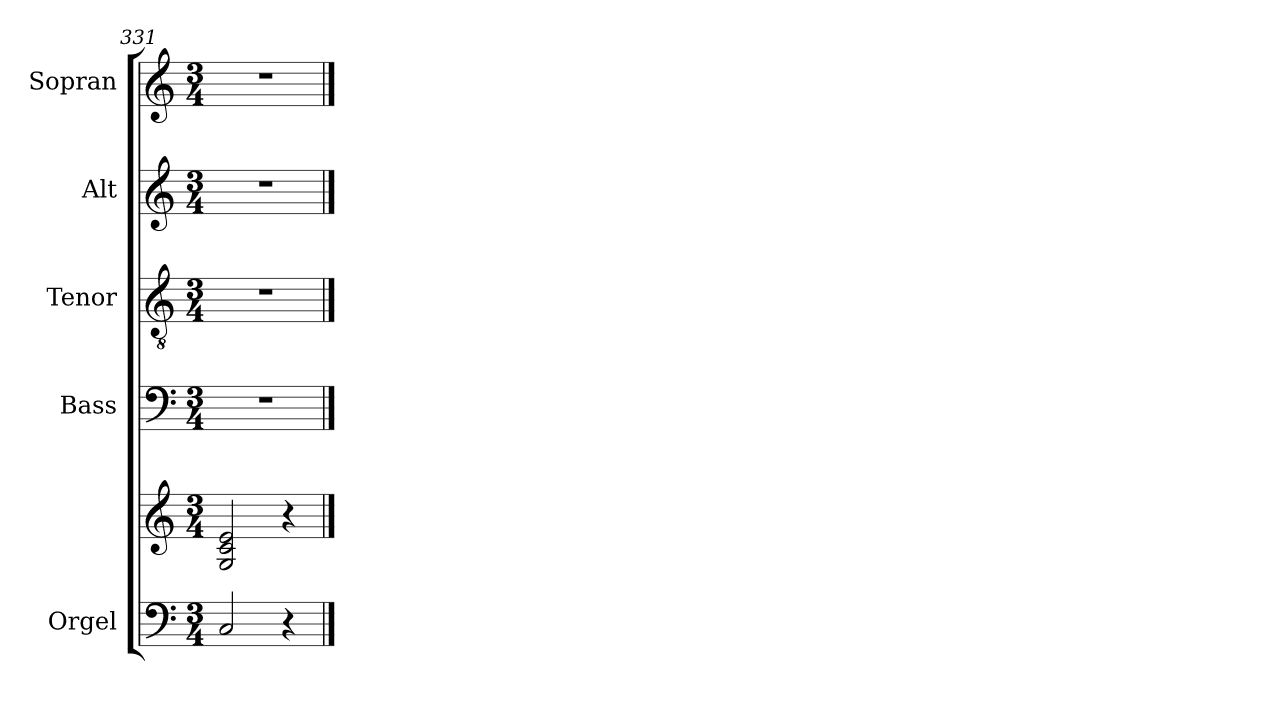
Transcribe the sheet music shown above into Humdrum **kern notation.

**kern	**kern	**kern	**kern	**kern	**kern
*part5	*part5	*part4	*part3	*part2	*part1
*staff6	*staff5	*staff4	*staff3	*staff2	*staff1
*I"Orgel	*	*I"Bass	*I"Tenor	*I"Alt	*I"Sopran
*I'Org.	*	*I'B.	*I'T.	*I'A.	*I'S.
*clefF4	*clefG2	*clefF4	*clefGv2	*clefG2	*clefG2
*k[]	*k[]	*k[]	*k[]	*k[]	*k[]
*C:	*C:	*C:	*C:	*C:	*C:
*M3/4	*M3/4	*M3/4	*M3/4	*M3/4	*M3/4
=331	=331	=331	=331	=331	=331
2C/	2G/ 2c/ 2e/	2.r	2.r	2.r	2.r
4r	4r	.	.	.	.
==	==	==	==	==	==
*-	*-	*-	*-	*-	*-
